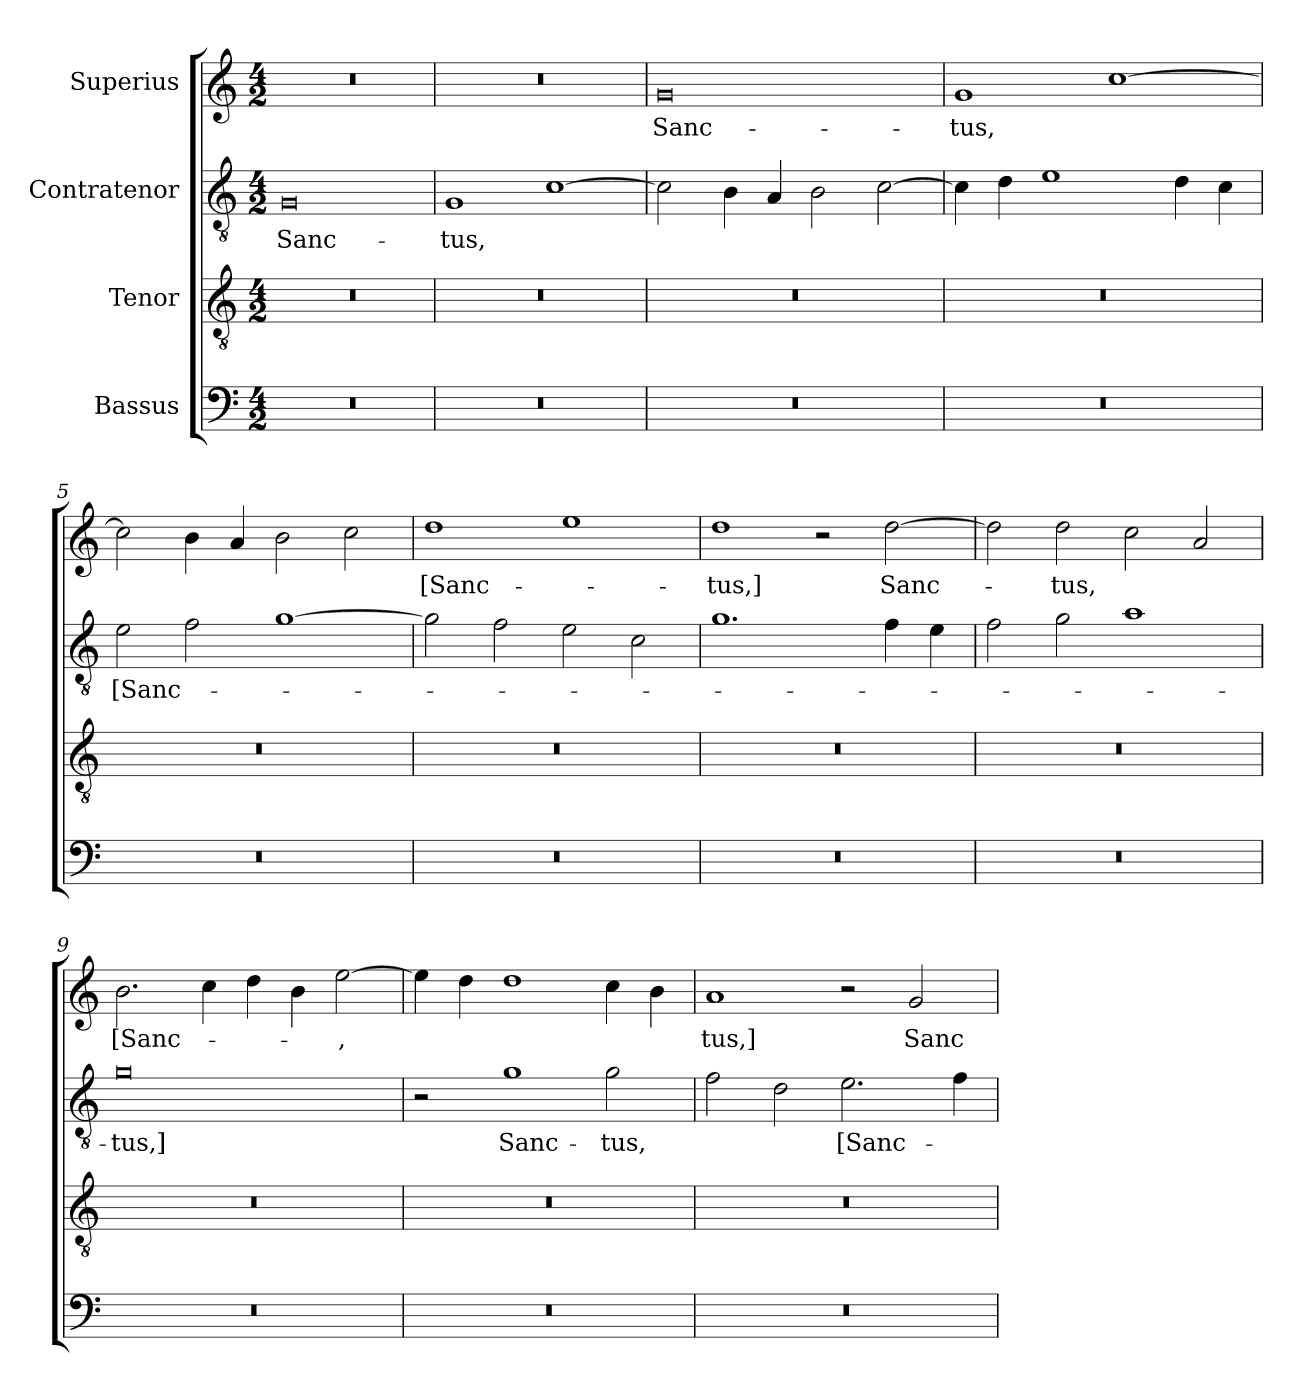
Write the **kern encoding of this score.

**kern	**kern	**kern	**text	**kern	**text
*part4	*part3	*part2	*part2	*part1	*part1
*staff4	*staff3	*staff2	*staff2	*staff1	*staff1
*I"Bassus	*I"Tenor	*I"Contratenor	*	*I"Superius	*
*clefF4	*clefGv2	*clefGv2	*	*clefG2	*
*k[]	*k[]	*k[]	*	*k[]	*
*M4/2	*M4/2	*M4/2	*	*M4/2	*
=1	=1	=1	=1	=1	=1
0r	0r	0G/	Sanc-	0r	.
=2	=2	=2	=2	=2	=2
0r	0r	1G/	-tus,	0r	.
.	.	[1c\	.	.	.
=3	=3	=3	=3	=3	=3
0r	0r	2c\]	.	0g/	Sanc-
.	.	4B\	.	.	.
.	.	4A/	.	.	.
.	.	2B\	.	.	.
.	.	[2c\	.	.	.
=4	=4	=4	=4	=4	=4
0r	0r	4c\]	.	1g/	-tus,
.	.	4d\	.	.	.
.	.	1e\	.	.	.
.	.	.	.	[1cc\	.
.	.	4d\	.	.	.
.	.	4c\	.	.	.
=5	=5	=5	=5	=5	=5
0r	0r	2e\	[Sanc-	2cc\]	.
.	.	2f\	.	4b\	.
.	.	.	.	4a/	.
.	.	[1g\	.	2b\	.
.	.	.	.	2cc\	.
=6	=6	=6	=6	=6	=6
0r	0r	2g\]	.	1dd\	[Sanc-
.	.	2f\	.	.	.
.	.	2e\	.	1ee\	.
.	.	2c\	.	.	.
=7	=7	=7	=7	=7	=7
0r	0r	1.g\	.	1dd\	-tus,]
.	.	.	.	2r	.
.	.	4f\	.	[2dd\	Sanc-
.	.	4e\	.	.	.
=8	=8	=8	=8	=8	=8
0r	0r	2f\	.	2dd\]	.
.	.	2g\	.	2dd\	-tus,
.	.	1a\	.	2cc\	.
.	.	.	.	2a/	.
=9	=9	=9	=9	=9	=9
0r	0r	0g\	-tus,]	2.b\	[Sanc-
.	.	.	.	4cc\	.
.	.	.	.	4dd\	.
.	.	.	.	4b\	.
.	.	.	.	[2ee\	-,
=10	=10	=10	=10	=10	=10
0r	0r	2r	.	4ee\]	.
.	.	.	.	4dd\	.
.	.	1g\	Sanc-	1dd\	.
.	.	2g\	-tus,	4cc\	.
.	.	.	.	4b\	.
=11	=11	=11	=11	=11	=11
0r	0r	2f\	.	1a/	tus,]
.	.	2d\	.	.	.
.	.	2.e\	[Sanc-	2r	.
.	.	.	.	2g/	Sanc-
.	.	4f\	.	.	.
=	=	=	=	=	=
*-	*-	*-	*-	*-	*-
